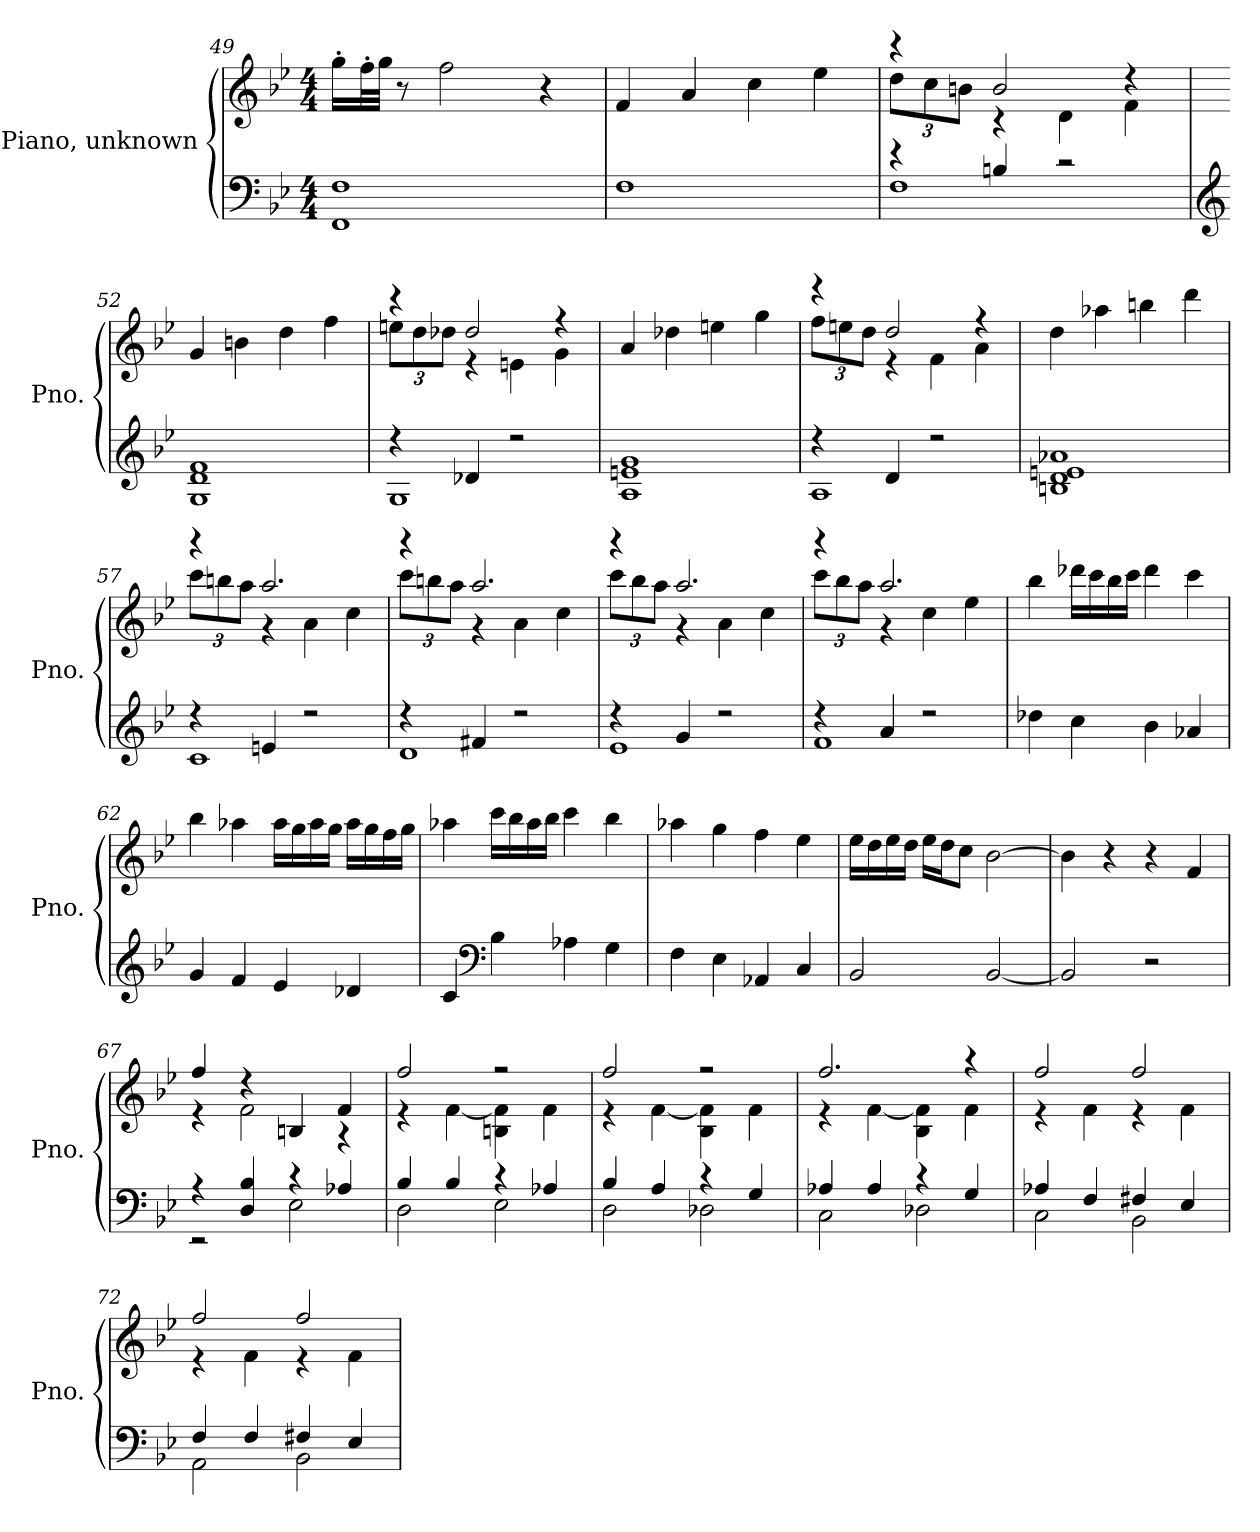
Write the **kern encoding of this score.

**kern	**kern
*part1	*part1
*staff2	*staff1
*I"Piano, unknown	*
*I'Pno.	*
*clefF4	*clefG2
*k[b-e-]	*k[b-e-]
*M4/4	*M4/4
=49	=49
1FF 1F	16gg'\LL
.	32ff'\L
.	32gg\JJJ
.	8r
.	2ff\
.	4r
=50	=50
1F	4f/
.	4a/
.	4cc\
.	4ee-\
=51	=51
*^	*^
*	*	*	*Xbrackettup
4r	1F	4r	12dd\L
.	.	.	12cc\
.	.	.	12bn\J
4Bn/	.	2b/	4r
2r	.	.	4d\
.	.	4r	4f\
*v	*v	*	*
*	*v	*v
=52	=52
*clefG2	*
1G 1d 1f	4g/
.	4bn\
.	4dd\
.	4ff\
!!LO:LB:g=z
=53	=53
*^	*^
4r	1G	4r	12een\L
.	.	.	12dd\
.	.	.	12dd-X\J
4d-X/	.	2dd-/	4r
2r	.	.	4en\
.	.	4r	4g\
*v	*v	*	*
*	*v	*v
=54	=54
1A 1en 1g	4a/
.	4dd-X\
.	4een\
.	4gg\
=55	=55
*^	*^
4r	1A	4r	12ff\L
.	.	.	12een\
.	.	.	12dd\J
4d/	.	2dd/	4r
2r	.	.	4f\
.	.	4r	4a\
*v	*v	*	*
*	*v	*v
=56	=56
1Bn 1d 1en 1a-X	4dd\
.	4aa-X\
.	4bbn\
.	4ddd\
=57	=57
*^	*^
4r	1c	4r	12ccc\L
.	.	.	12bbn\
.	.	.	12aa\J
4en/	.	2.aa/	4r
2r	.	.	4a\
.	.	.	4cc\
!!LO:PB:g=z	!!
=58	=58	=58	=58
4r	1d	4r	12ccc\L
.	.	.	12bbn\
.	.	.	12aa\J
4f#X/	.	2.aa/	4r
2r	.	.	4a\
.	.	.	4cc\
=59	=59	=59	=59
4r	1e-	4r	12ccc\L
.	.	.	12bb-\
.	.	.	12aa\J
4g/	.	2.aa/	4r
2r	.	.	4a\
.	.	.	4cc\
=60	=60	=60	=60
4r	1f	4r	12ccc\L
.	.	.	12bb-\
.	.	.	12aa\J
4a/	.	2.aa/	4r
2r	.	.	4cc\
.	.	.	4ee-\
*v	*v	*	*
*	*v	*v
=61	=61
4dd-X\	4bb-\
4cc\	16ddd-X\LL
.	16ccc\
.	16bb-\
.	16ccc\JJ
4b-\	4ddd-\
4a-X/	4ccc\
!!LO:LB:g=z
=62	=62
4g/	4bb-\
4f/	4aa-X\
4e-/	16aa-\LL
.	16gg\
.	16aa-\
.	16gg\JJ
4d-X/	16aa-\LL
.	16gg\
.	16ff\
.	16gg\JJ
=63	=63
4c/	4aa-X\
*clefF4	*
4B-\	16ccc\LL
.	16bb-\
.	16aa-\
.	16bb-\JJ
4A-X\	4ccc\
4G\	4bb-\
=64	=64
4F\	4aa-X\
4E-\	4gg\
4AA-X/	4ff\
4C/	4ee-\
=65	=65
2BB-/	16ee-\LL
.	16dd\
.	16ee-\
.	16dd\JJ
.	16ee-\LL
.	16dd\J
.	8cc\J
[2BB-/	[2b-\
=66	=66
2BB-/]	4b-\]
.	4r
2r	4r
.	4f/
!!LO:LB:g=z
=67	=67
*^	*^
4r	2r	4ff/	4r
4D/ 4B-/	.	4r	2f\
4r	2E-\	4Bn/	.
4A-X/	.	4f/	4r
=68	=68	=68	=68
4B-/	2D\	2ff/	4r
4B-/	.	.	[4f\
4r	2E-\	2r	4Bn\ 4f\]
4A-X/	.	.	4f\
=69	=69	=69	=69
4B-/	2D\	2ff/	4r
4A/	.	.	[4f\
4r	2D-X\	2r	4B-\ 4f\]
4G/	.	.	4f\
=70	=70	=70	=70
4A-X/	2C\	2.ff/	4r
4A-/	.	.	[4f\
4r	2D-X\	.	4B-\ 4f\]
4G/	.	4r	4f\
=71	=71	=71	=71
4A-X/	2C\	2ff/	4r
4F/	.	.	4f\
4F#X/	2BB-\	2ff/	4r
4E-/	.	.	4f\
=72	=72	=72	=72
4F/	2AA\	2ff/	4r
4F/	.	.	4f\
4F#X/	2BB-\	2ff/	4r
4E-/	.	.	4f\
*v	*v	*	*
*	*v	*v
=	=
*-	*-
